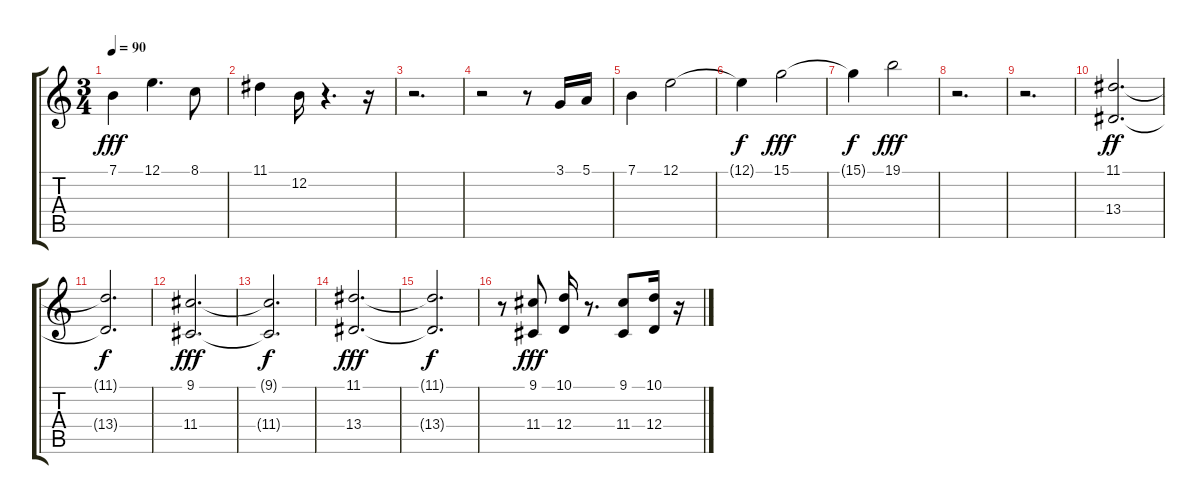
\track "" {instrument stringensemble1}
\staff {score tabs}
\tuning (E4 B3 G3 D3 A2 E2) {hide}
\ts (3 4)
\tempo 90
\clef g2
\ks c
7.1.4{dy fff} 12.1.4{d} 8.1.8 |
11.1.4 12.2.16 r.4{d} r.16 |
r.2{d} |
r.2 r.8 3.1.16 5.1.16 |
7.1.4 12.1.2 |
12.1{t}.4{dy f} 15.1.2{dy fff} |
15.1{t}.4{dy f} 19.1.2{dy fff} |
r.2{d} |
r.2{d} |
(11.1 13.4).2{d dy ff} |
(11.1{t} 13.4{t}).2{d dy f} |
(9.1 11.4).2{d dy fff} |
(9.1{t} 11.4{t}).2{d dy f} |
(11.1 13.4).2{d dy fff} |
(11.1{t} 13.4{t}).2{d dy f} |
r.8 (9.1 11.4).8{dy fff} (10.1 12.4).16 r.8{d} (9.1 11.4).8 (10.1 12.4).16 r.16
